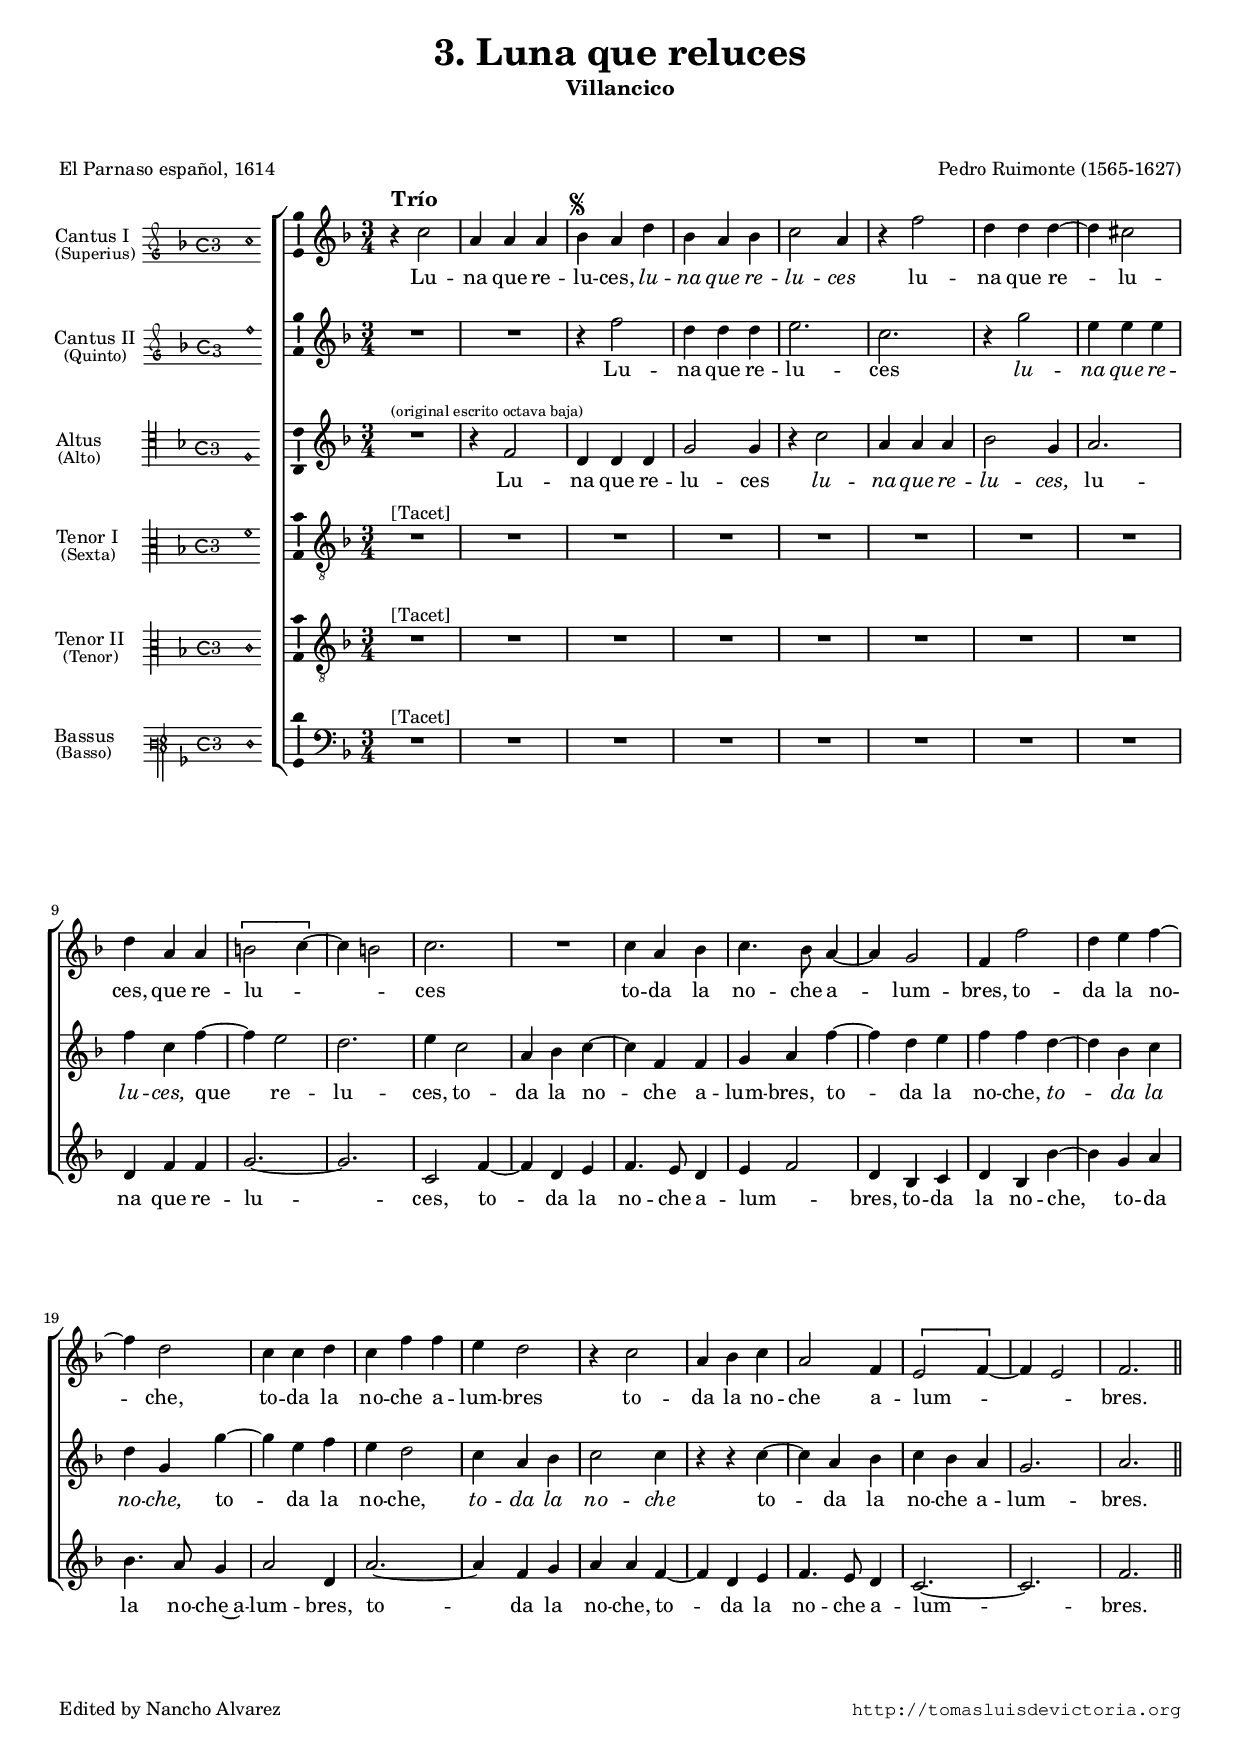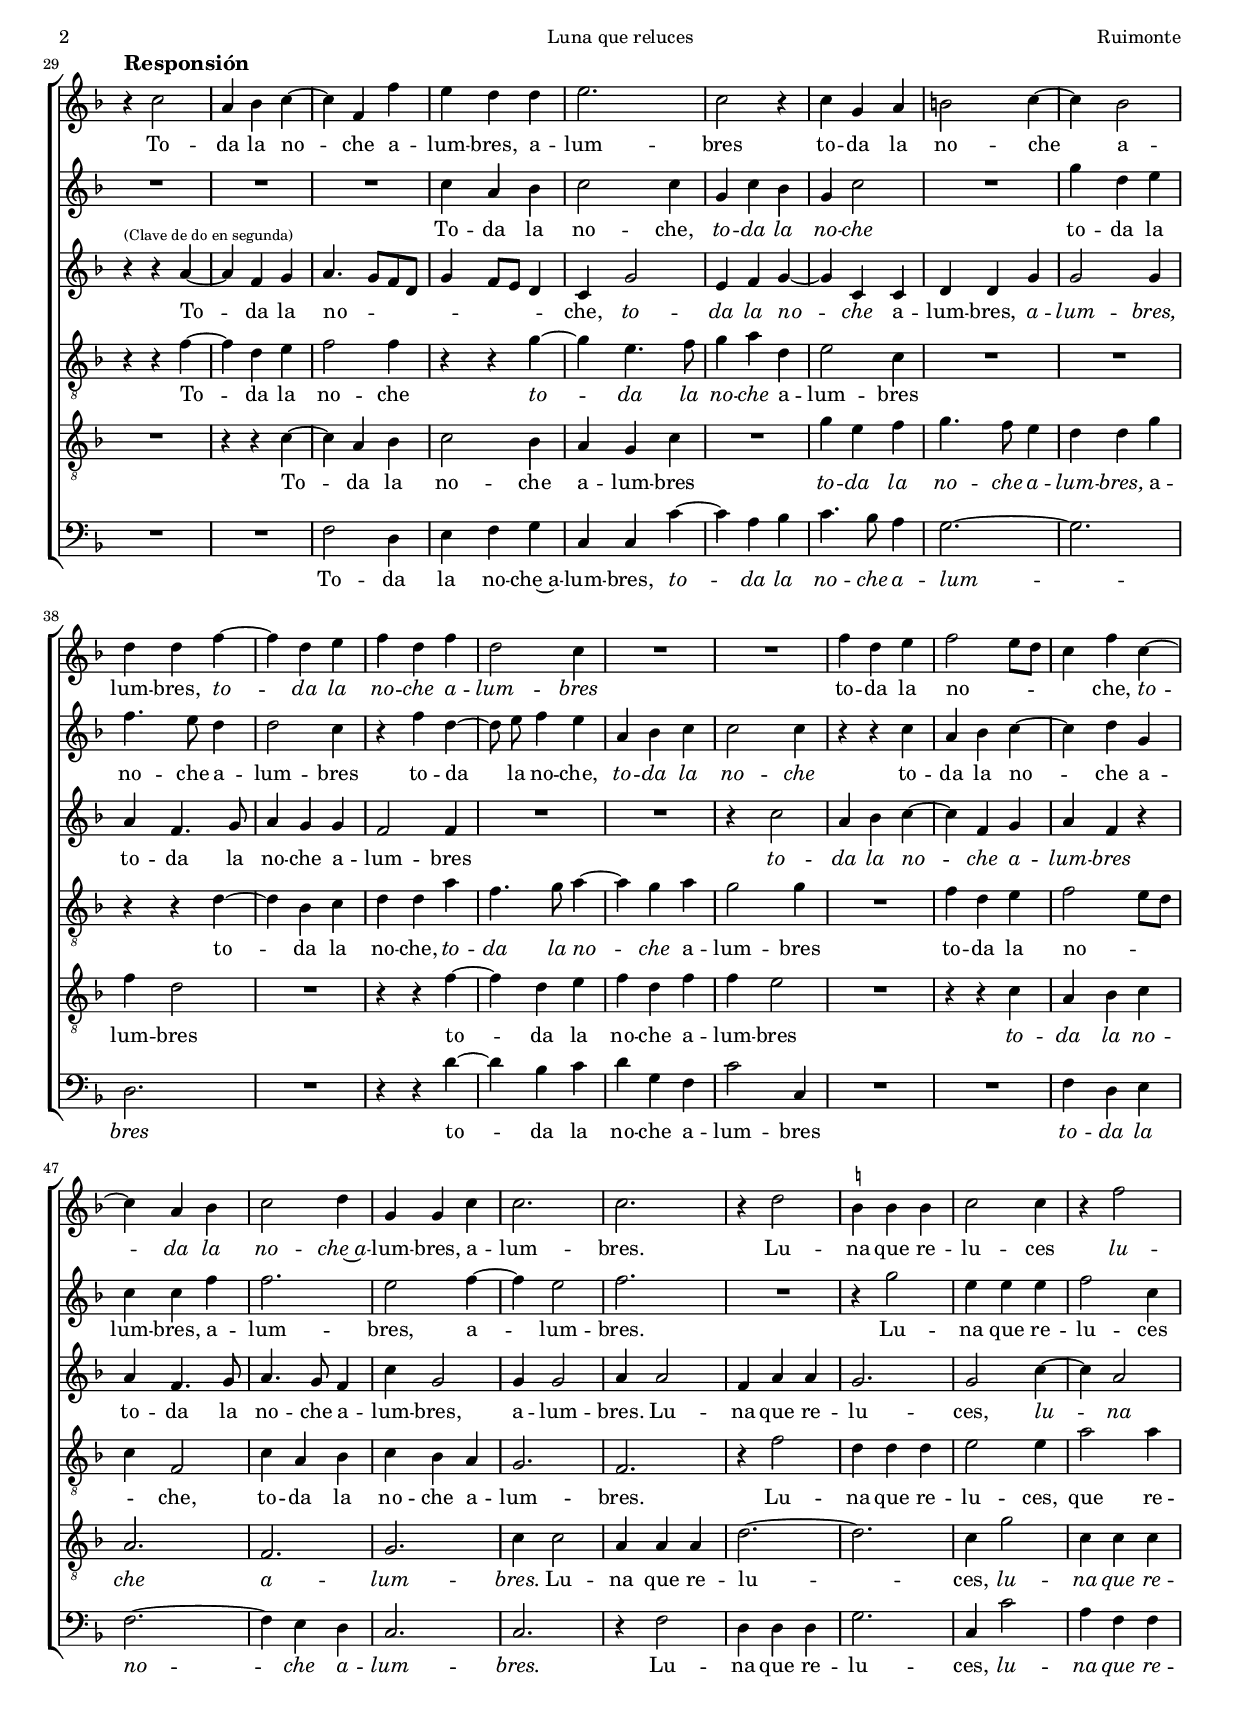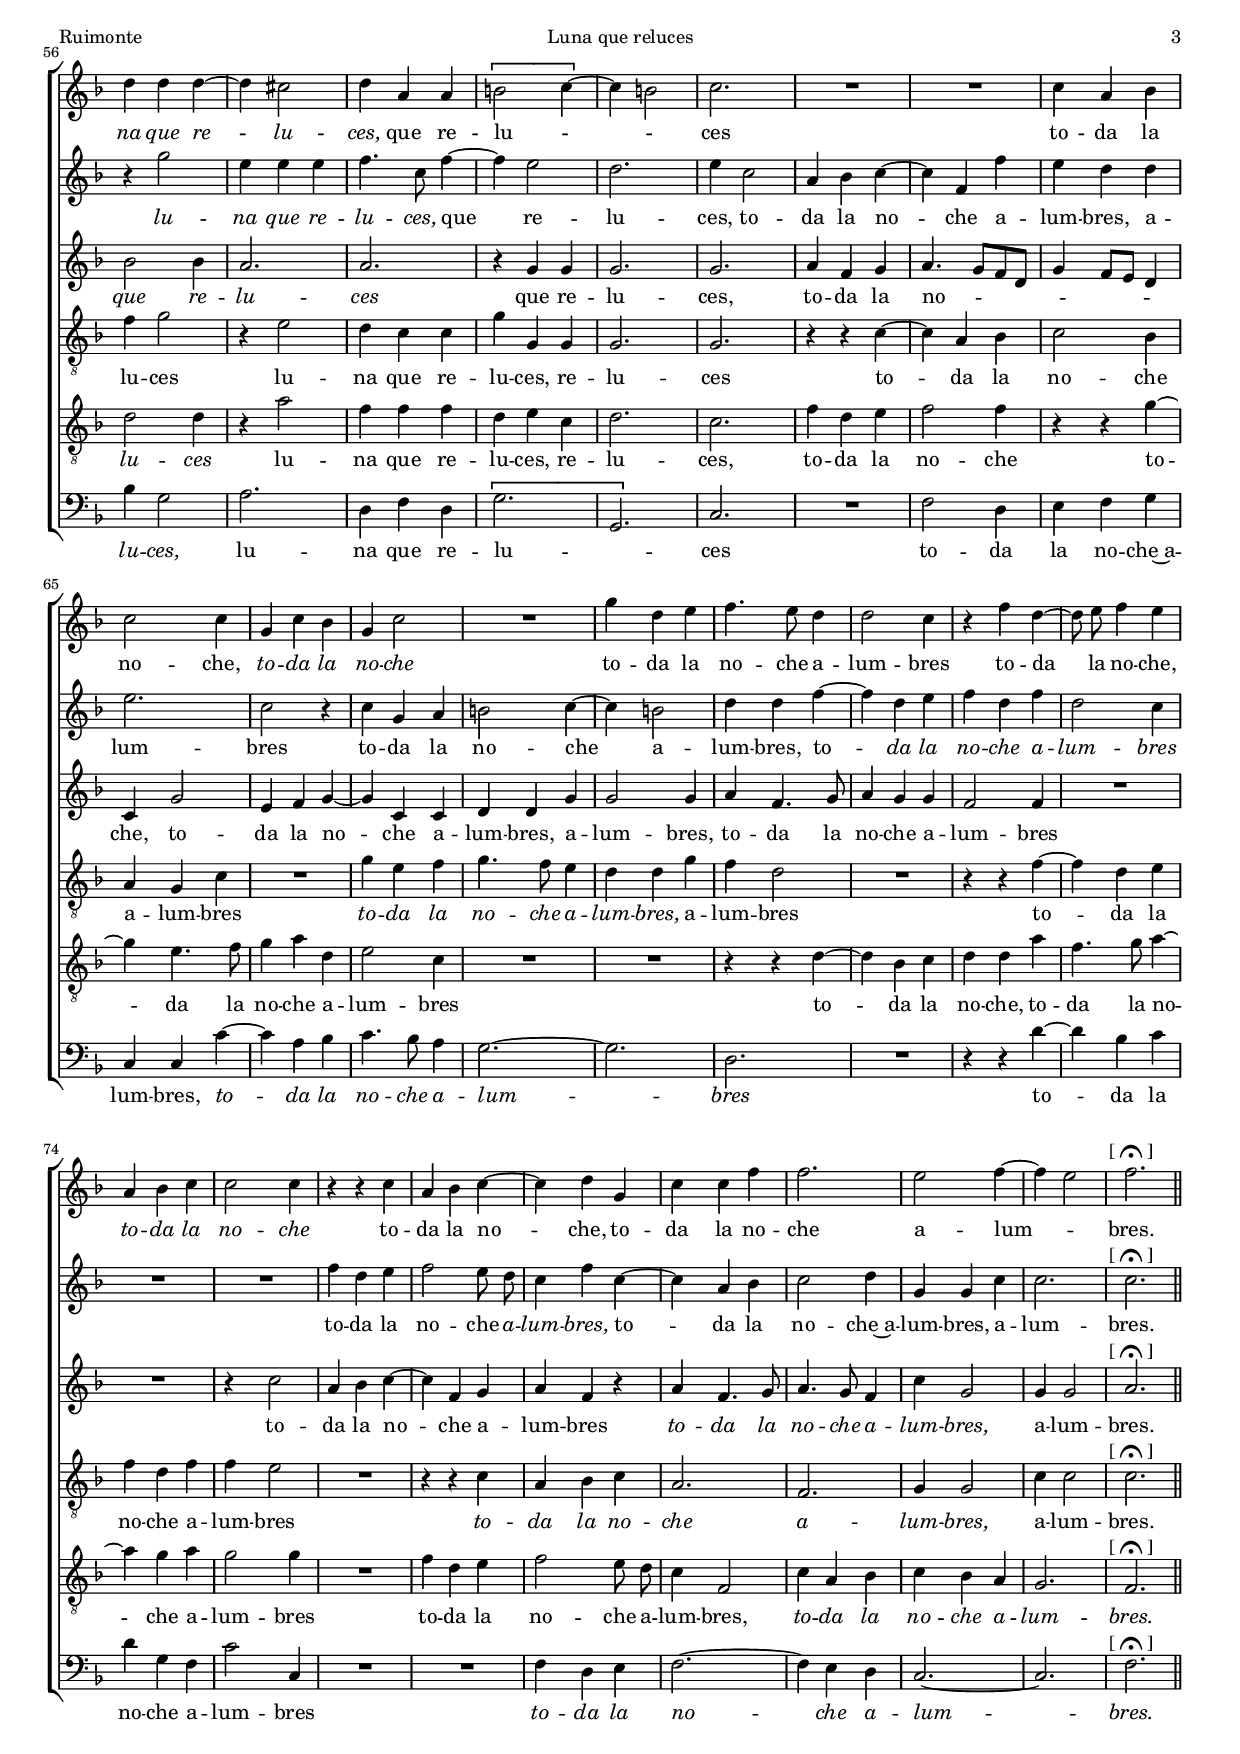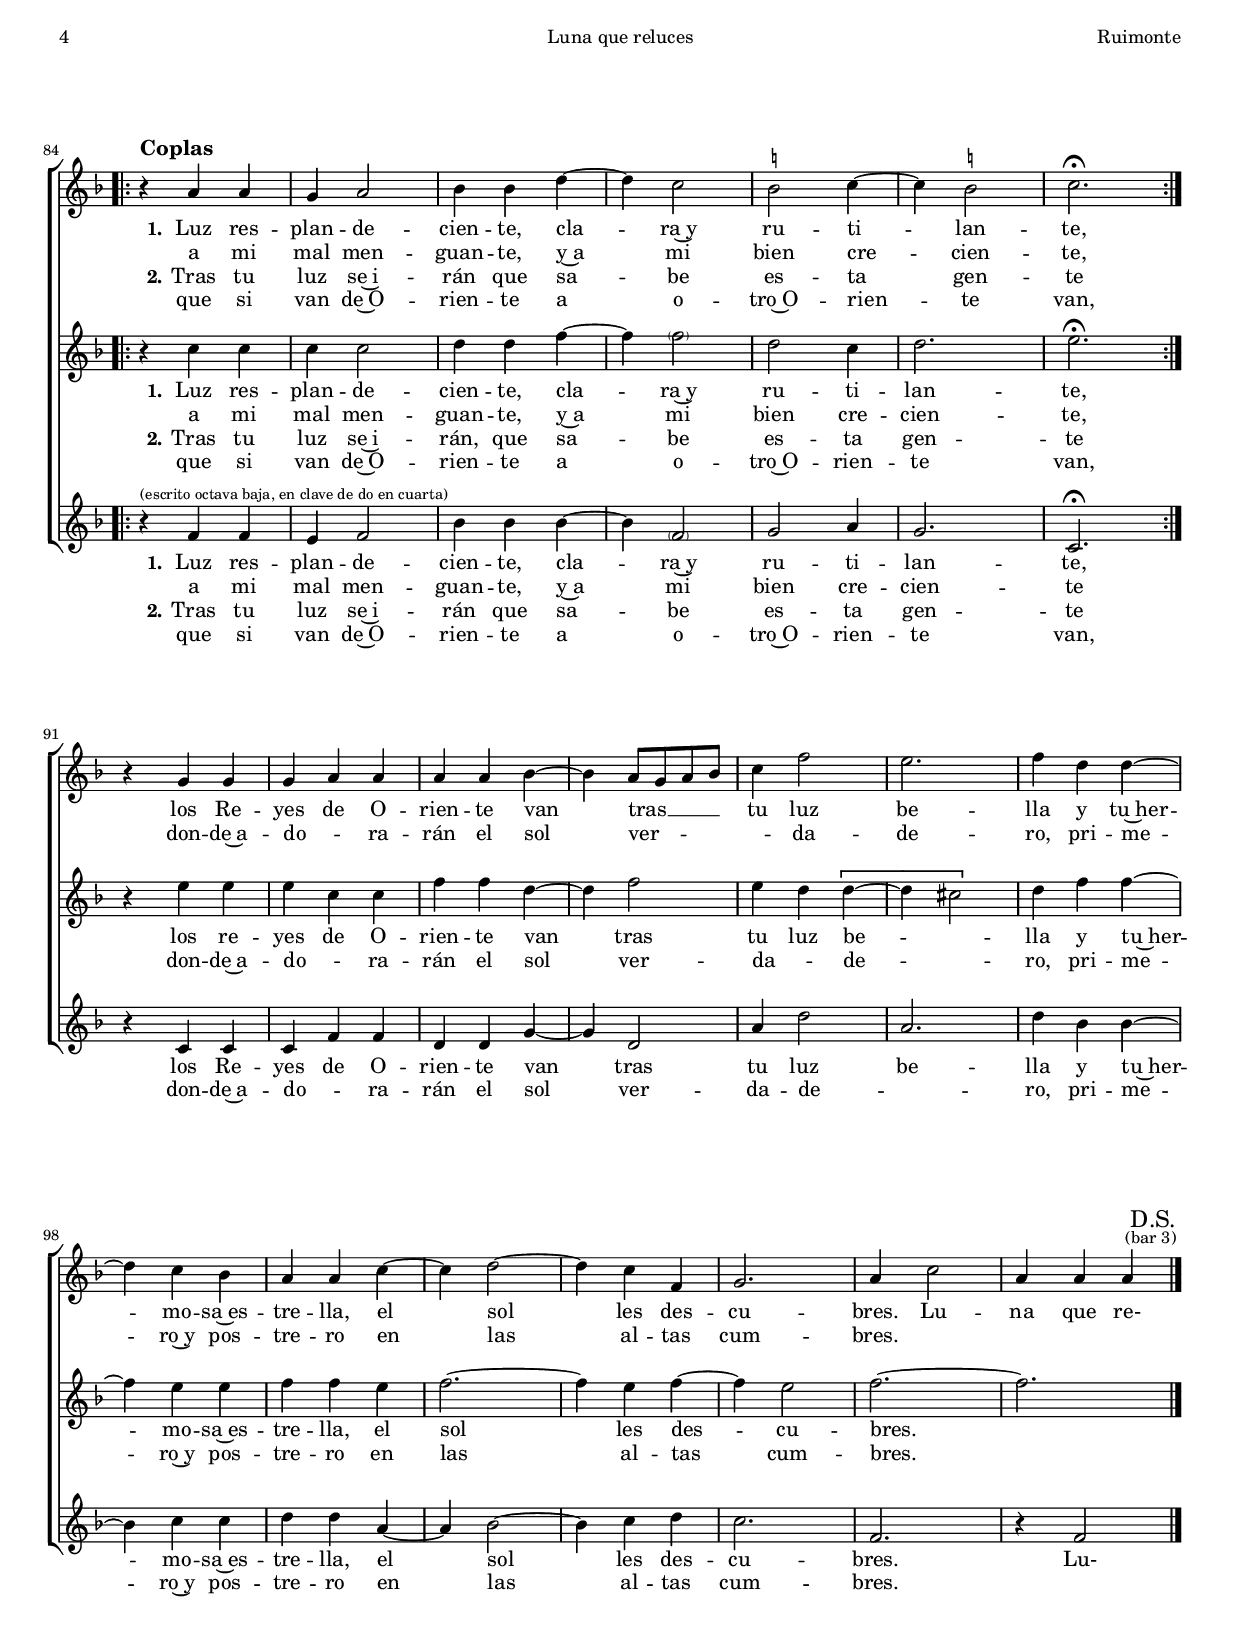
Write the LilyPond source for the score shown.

\version "2.22.0"

#(set-default-paper-size "a4")
#(set-global-staff-size 16.2)
#(ly:set-option 'point-and-click #f)
%mobile -s11.5 -i3.0

italicas=\override LyricText.font-shape = #'italic
rectas=\override LyricText.font-shape = #'upright
ss=\once \set suggestAccidentals = ##t
incipitwidth = 20
mtempo={\tempo 4 = 140}
mtempob={\tempo 4 = 70}
pfermata=\markup{\hspace #-2 "[" \musicglyph "scripts.ufermata" "]"}
mt=#(define-music-function (offset) (number?) ; move lyric text
      #{ \once \override LyricText.X-offset = -$offset #})

htitle="Luna que reluces"
hcomposer="Ruimonte"

\header {
        title=\markup{\fontsize #2 "3. Luna que reluces"}
	subtitle="Villancico"
	subsubtitle=\markup{\null \vspace #2 }
	composer="Pedro Ruimonte (1565-1627)"
        pdfauthor=\composer
	%opus="(-)"
	poet=\markup{"El Parnaso español, 1614"}
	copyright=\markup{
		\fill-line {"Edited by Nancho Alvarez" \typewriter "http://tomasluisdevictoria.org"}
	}
%	tagline=""
}

global={\key f \major \time 3/4
        \skip 1*3/4*28 \bar "||" \pageBreak
	\skip 1*3/4*55 \bar ".|:-||" \pageBreak
	\skip 1*3/4*7 \bar ":|." \break
	\skip 1*3/4*14 \bar "|."
}


cantus=\relative c''{
        \once \override TextScript.padding = #1.5
	s4*0^\markup{\larger \bold "Trío"}
	r4 c2
	a4 a a 
	s4*0^\markup{\smaller \musicglyph "scripts.segno"}
	bes4 a d
	bes a bes
	c2 a4
	r4 f'2
	d4 d d ~
	d cis2
	d4 a a
	\[b2 c4 ~ \]
	c b2
	c2.
	R1*3/4
	c4 a bes
	c4. bes8 a4 ~
	a4 g2
	f4 f'2
	d4 e f ~
	f d2
	c4 c d
	c f f
	e d2
	r4 c2
	a4 bes c
	a2 f4
	\[e2 f4 ~ \]
	f e2
	f2. % fermata
	\override TextScript.padding = #1.5
	s4*0^\markup{\larger \bold "Responsión"}
	r4 c'2
	a4 bes c ~
	c f, f'
	e d d
	e2.
	c2 r4
	c4 g a
	b2 c4 ~
	c bes2
	d4 d f ~
	f d e
	f d f
	d2 c4
	R1*3/4*2
	f4 d e
	f2 e8[ d]
	c4 f c ~
	c a bes
	c2 d4
	g,4 g c
	c2.
	c
	r4 d2
	\ss b4 b b
	c2 c4
	r4 f2
	d4 d d ~
	d cis2
	d4 a a
	\[b2 c4 ~ \]
	c4 b2
	c2.
	R1*3/4*2
	c4 a bes
	c2 c4
	g c bes
	g4 c2
	R1*3/4
	g'4 d e
	f4. e8 d4
	d2 c4
	r4 f d ~
	d8 \noBeam e f4 e
	a, bes c
	c2 c4
	r4 r c
	a bes c ~
	c d g,
	c c f
	f2.
	e2 f4 ~
	f e2
	f2.^\pfermata
	\override TextScript.padding = #1.5
	s4*0^\markup{\larger \bold "Coplas"}
	r4 a, a
	g a2
	bes4 bes d ~
	d c2
	\ss b2 c4 ~
	c \ss b2
	c2.^\fermata
	r4 g g
	g a a
	a a bes ~
	bes a8[ g a bes]
	c4 f2
	e2.
	f4 d d ~
	d c bes
	a a c ~
	c d2 ~
	d4 c f,
	g2.
	a4 c2
	a4 a a
	\override Score.RehearsalMark.self-alignment-X = #right
	\mark \markup{\right-column{"D.S." \fontsize #-3 "(bar 3)"}}	  
}

cantusdos=\relative c''{
	R1*3/4*2
	r4 f2
	d4 d d
	e2.
	c
	r4 g'2
	e4 e e
	f c f ~
	f e2
	d2.
	e4 c2
	a4 bes c ~
	c f, f
	g a f' ~
	f d e
	f f d ~
	d bes c
	d g, g' ~
	g e f
	e d2
	c4 a bes
	c2 c4
	r4 r c ~
	c a bes
	c bes a
	g2. 
	a2.
	R1*3/4*3
	c4 a bes
	c2 c4
	g c bes
	g c2
	R1*3/4
	g'4 d e
	f4. e8 d4
	d2 c4
	r4 f d ~
	d8 \noBeam e f4 e
	a, bes c
	c2 c4
	r4 r c
	a bes c ~
	c d g,
	c c f
	f2.
	e2 f4 ~
	f e2
	f2.
	R1*3/4
	r4 g2
	e4 e e
	f2 c4
	r4 g'2
	e4 e e
	f4. c8 f4 ~
	f e2
	d2.
	e4 c2
	a4 bes c ~
	c f, f'
	e d d
	e2.
	c2 r4
	c g a
	b2 c4 ~
	c b2
	d4 d f ~
	f d e
	f d f
	d2 c4
	R1*3/4*2
	f4 d e
	f2 e8 d
	c4 f c ~
	c a bes
	c2 d4
	g, g c
	c2.
	c^\pfermata
	r4 c4 c
	c4 c2
	d4 d f ~
	f \parenthesize f2 % f4 f 
	d2 c4
	d2. 
	e2.^\fermata
	r4 e e
	e c c
	f f d ~
	d f2
	e4 d \[d ~
	d cis2\]
	d4 f f ~
	f e e
	f f e
	f2. ~
	f4 e f ~
	f e2
	f2. ~
	f
}

altus=\relative c'{
	s4*0^\markup{\smaller \smaller "(original escrito octava baja)"}
	R1*3/4
	r4 f2
	d4 d d
	g2 g4
	r4 c2
	a4 a a
	bes2 g4
	a2.
	d,4 f f
	g2. ~
	g
	c,2 f4 ~
	f d e
	f4. e8 d4
	e4 f2
	d4 bes c
	d bes bes' ~
	bes g a
	bes4. a8 g4
	a2 d,4
	a'2. ~
	a4 f g
	a a f ~
	f d e
	f4. e8 d4
	c2. ~
	c
	f2.
	s4*0^\markup{\smaller \smaller "(Clave de do en segunda)"}
	r4 r a ~
	a f g
	a4. g8[ f d]
	g4 f8[ e] d4
	c4 g'2
	e4 f g ~
	g c, c
	d d g
	g2 g4
	a4 f4. g8
	a4 g g
	f2 f4
	R1*3/4*2
	r4 c'2
	a4 bes c ~
	c f, g
	a4 f r
	a f4. g8
	a4. g8 f4 
	c'4 g2
	g4 g2
	a4 a2
	f4 a a
	g2.
	g2 c4 ~
	c a2
	bes2 bes4
	a2.
	a2.
	r4 g g
	g2. 
	g2.
	a4 f g
	a4. g8[ f d]
	g4 f8[ e] d4
	c4 g'2
	e4 f g ~
	g c, c
	d4 d g
	g2 g4
	a f4. g8
	a4 g g
	f2 f4
	R1*3/4*2
	r4 c'2
	a4 bes c ~
	c f, g
	a f r
	a f4. g8
	a4. g8 f4
	c'4 g2
	g4 g2
	a2.^\pfermata
	s4*0^\markup{\smaller \smaller "(escrito octava baja, en clave de do en cuarta)"}
	r4 f4 f
	e f2
	bes4 bes bes ~
	bes \parenthesize f2 % f4 f
	g2 a4
	g2.
	c,^\fermata
	r4 c c
	c f f
	d d g ~
	g d2
	a'4 d2
	a2.
	d4 bes bes ~
	bes c c
	d d a ~
	a bes2 ~
	bes4 c d
	c2. 
	f,
	r4 f2
}

tenor=\relative c{
        s4*0^\markup{"[Tacet]"}
	R1*3/4*28
	r4 r f' ~
	f d e
	f2 f4
	r4 r g ~
	g e4. f8
	g4 a d,
	e2 c4
	R1*3/4*2
	r4 r d ~
	d bes c
	d d a'
	f4. g8 a4 ~
	a4 g a
	g2 g4
	R1*3/4
	f4 d e
	f2 e8[ d]
	c4 f,2
	c'4 a bes
	c bes a
	g2.
	f
	r4 f'2
	d4 d d
	e2 e4
	a2 a4
	f g2
	r4 e2
	d4 c c
	g' g, g
	g2. 
	g
	r4 r c ~
	c a bes
	c2 bes4
	a g c
	R1*3/4
	g'4 e f
	g4. f8 e4
	d4 d g
	f4 d2
	R1*3/4
	r4 r f ~
	f d e
	f d f
	f e2
	R1*3/4
	r4 r c
	a bes c
	a2.
	f
	g4 g2
	c4 c2
	c2.^\pfermata
	R1*3/4*21
}

tenordos=\relative c'{
	s4*0^\markup{"[Tacet]"}
	R1*3/4*28
	R1*3/4
	r4 r c ~
	c a bes
	c2 bes4
	a4 g c
	R1*3/4
	g'4 e f
	g4. f8 e4
	d d g
	f4 d2
	R1*3/4
	r4 r f ~
	f d e
	f d f
	f e2
	R1*3/4
	r4 r c
	a bes c
	a2.
	f
	g
	c4 c2
	a4 a a 
	d2. ~
	d
	c4 g'2
	c,4 c c
	d2 d4
	r4 a'2
	f4 f f
	d e c
	d2.
	c
	f4 d e
	f2 f4
	r4 r g ~
	g e4. f8 g4 a d,
	e2 c4
	R1*3/4*2
	r4 r d ~
	d bes c
	d d a'
	f4. g8 a4 ~
	a g a
	g2 g4
	R1*3/4
	f4 d e
	f2 e8 d
	c4 f,2
	c'4 a bes
	c bes a
	g2.
	f^\pfermata
	R1*3/4*21
}

bassus=\relative c{
	s4*0^\markup{"[Tacet]"}
	R1*3/4*28
	R1*3/4*2
	f2 d4
	e f g
	c,4 c c' ~
	c a bes
	c4. bes8 a4
	g2. ~
	g
	d2.
	R1*3/4
	r4 r d' ~
	d bes c
	d g, f
	c'2 c,4
	R1*3/4*2
	f4 d e
	f2. ~
	f4 e d
	c2. 
	c
	r4 f2
	d4 d d
	g2.
	c,4 c'2
	a4 f f
	bes4 g2
	a2.
	d,4 f d
	\[g2.
	g,\]
	c2. 
	R1*3/4
	f2 d4
	e f g
	c, c c' ~
	c a bes
	c4. bes8 a4
	g2. ~
	g
	d
	R1*3/4
	r4 r d' ~
	d bes c
	d g, f
	c'2 c,4
	R1*3/4*2
	f4 d e
	f2. ~
	f4 e d
	c2. ~
	c
	f2.^\pfermata
	R1*3/4*21

}

textocantus=\lyricmode{
Lu -- na que re -- lu -- ces,
\italicas
lu -- na que re -- lu -- ces
\rectas
lu -- na que re -- lu -- ces,
que re -- lu -- _ _ ces
to -- da la no -- che a -- lum -- bres,
to -- da la no -- che,
to -- da la no -- che a -- lum -- bres
to -- da la no -- che a -- lum -- _ _ bres.
To -- da la no -- che a -- lum -- bres,
a -- lum -- bres
to -- da la no -- che a -- lum -- bres,
\italicas
to -- da la no -- che a -- lum -- bres
\rectas
to -- da la no -- _ _ che,
\italicas
to -- da la no -- che~a -- \rectas lum -- bres,
a -- lum -- bres.
Lu -- na que re -- lu -- ces
\italicas
lu -- na que re -- lu -- ces,
\rectas
que re -- lu -- _ _ ces
to -- da la no -- che,
\italicas
to -- da la no -- che
\rectas
to -- da la no -- che a -- lum -- bres
to -- da la no -- che,
\italicas
to -- da la no -- che
\rectas
to -- da la no -- che,
to -- da la no -- che
a -- lum -- _ bres.
\set stanza = "1."
Luz res -- plan -- de -- cien -- te,
cla -- ra~y ru -- ti -- lan -- te,
los Re -- yes de O -- rien -- te van
tras __ tu luz
be -- lla y \mt #1.5 tu~her -- mo -- sa~es -- tre -- lla,
el sol les des -- cu -- bres.
Lu -- na que re-
}
textocantusb=\lyricmode{
_ _ _ _ _ _ _ _ _ _ _ _ _ _ _ _ 
_ _ _ _ _ _ _ _ _ _ _ _ _ _ _ _ 
_ _ _ _ _ _ _ _ _ _ _ _ _ _ _ _ 
_ _ _ _ _ _ _ _ _ _ _ _ _ _ _ _ 
_ _ _ _ _ _ _ _ _ _ _ _ _ _ _ _ 
_ _ _ _ _ _ _ _ _ _ _ _ _ _ _ _ 
_ _ _ _ _ _ _ _ _ _ _ _ _ _ _ _ 
_ _ _ _ _ _ _ _ _ _ _ _ _ _ _ _ 
_ _ _ _ _ _ _ _ _ _ _ _ _ _ _ _ 
_ _ _ _ _ _ _ _ _ _ _ _ _ _ _ 
a mi mal men -- guan -- te,
y~a mi bien cre -- cien -- te,
}
textocantusc=\lyricmode{
_ _ _ _ _ _ _ _ _ _ _ _ _ _ _ _ 
_ _ _ _ _ _ _ _ _ _ _ _ _ _ _ _ 
_ _ _ _ _ _ _ _ _ _ _ _ _ _ _ _ 
_ _ _ _ _ _ _ _ _ _ _ _ _ _ _ _ 
_ _ _ _ _ _ _ _ _ _ _ _ _ _ _ _ 
_ _ _ _ _ _ _ _ _ _ _ _ _ _ _ _ 
_ _ _ _ _ _ _ _ _ _ _ _ _ _ _ _ 
_ _ _ _ _ _ _ _ _ _ _ _ _ _ _ _ 
_ _ _ _ _ _ _ _ _ _ _ _ _ _ _ _ 
_ _ _ _ _ _ _ _ _ _ _ _ _ _ _ 
\set stanza = "2."
Tras tu luz se~i -- rán
que sa -- be es -- ta gen -- te
don -- de~a -- do -- _ ra -- rán el sol ver -- _ da -- de -- ro,
pri -- me -- ro~y pos -- tre -- ro
en las al -- tas cum -- bres.

}
textocantusd=\lyricmode{
_ _ _ _ _ _ _ _ _ _ _ _ _ _ _ _ 
_ _ _ _ _ _ _ _ _ _ _ _ _ _ _ _ 
_ _ _ _ _ _ _ _ _ _ _ _ _ _ _ _ 
_ _ _ _ _ _ _ _ _ _ _ _ _ _ _ _ 
_ _ _ _ _ _ _ _ _ _ _ _ _ _ _ _ 
_ _ _ _ _ _ _ _ _ _ _ _ _ _ _ _ 
_ _ _ _ _ _ _ _ _ _ _ _ _ _ _ _ 
_ _ _ _ _ _ _ _ _ _ _ _ _ _ _ _ 
_ _ _ _ _ _ _ _ _ _ _ _ _ _ _ _ 
_ _ _ _ _ _ _ _ _ _ _ _ _ _ _ 
que si van de~O -- rien -- te a o -- tro~O -- rien -- te van,

}

textocantusdos=\lyricmode{
Lu -- na que re -- lu -- ces
\italicas
lu -- na que re -- lu -- ces,
\rectas
que re -- lu -- ces,
to -- da la no -- che a -- lum -- bres,
to -- da la no -- che,
\italicas
to -- da la no -- che,
\rectas
to -- da la no -- che,
\italicas
to -- da la no -- che
\rectas
to -- da la no -- che a -- lum -- bres.
To -- da la no -- che,
\italicas
to -- da la no -- che
\rectas
to -- da la no -- che a -- lum -- bres
to -- da la no -- che,
\italicas
to -- da la no -- che
\rectas
to -- da la no -- che a -- lum -- bres,
a -- lum -- bres,
a -- lum -- bres.
Lu -- na que re -- lu -- ces
\italicas
lu -- na que re -- lu -- ces,
\rectas
que re -- lu -- ces,
to -- da la no -- che a -- lum -- bres,
a -- lum -- bres
to -- da la no -- che a -- lum -- bres,
to -- \italicas da la no -- che a -- lum -- bres \rectas
to -- da la no -- che 
\italicas a -- lum -- bres, \rectas
to -- da la no -- che~a -- lum -- bres,
a -- lum -- bres.
\set stanza = "1."
Luz res -- plan -- de -- cien -- te,
cla -- ra~y ru -- ti -- lan -- te,
los re -- yes de O -- rien -- te
van tras tu luz be -- _ lla
y tu~her -- mo -- sa~es -- tre -- lla,
el sol les des -- cu -- bres.
}
textocantusdosb=\lyricmode{
_ _ _ _ _ _ _ _ _ _ _ _ _ _ _ _ 
_ _ _ _ _ _ _ _ _ _ _ _ _ _ _ _ 
_ _ _ _ _ _ _ _ _ _ _ _ _ _ _ _ 
_ _ _ _ _ _ _ _ _ _ _ _ _ _ _ _ 
_ _ _ _ _ _ _ _ _ _ _ _ _ _ _ _ 
_ _ _ _ _ _ _ _ _ _ _ _ _ _ _ _ 
_ _ _ _ _ _ _ _ _ _ _ _ _ _ _ _ 
_ _ _ _ _ _ _ _ _ _ _ _ _ _ _ _ 
_ _ _ _ _ _ _ _ _ _ _ _ _ _ _ _ 
_ _ _ _ _ _ _ _ _ _ _ 
a mi mal men -- guan -- te,
y~a mi bien cre -- cien -- te,

}
textocantusdosc=\lyricmode{
_ _ _ _ _ _ _ _ _ _ _ _ _ _ _ _ 
_ _ _ _ _ _ _ _ _ _ _ _ _ _ _ _ 
_ _ _ _ _ _ _ _ _ _ _ _ _ _ _ _ 
_ _ _ _ _ _ _ _ _ _ _ _ _ _ _ _ 
_ _ _ _ _ _ _ _ _ _ _ _ _ _ _ _ 
_ _ _ _ _ _ _ _ _ _ _ _ _ _ _ _ 
_ _ _ _ _ _ _ _ _ _ _ _ _ _ _ _ 
_ _ _ _ _ _ _ _ _ _ _ _ _ _ _ _ 
_ _ _ _ _ _ _ _ _ _ _ _ _ _ _ _ 
_ _ _ _ _ _ _ _ _ _ _ 
\set stanza = "2."
Tras tu luz se~i -- rán,
que sa -- be es -- ta gen -- te
don -- de~a -- do -- _ ra -- rán
el sol ver -- da -- _ de -- _ ro,
pri -- me -- ro~y pos -- tre -- ro
en las al -- tas cum -- bres.
}
textocantusdosd=\lyricmode{
_ _ _ _ _ _ _ _ _ _ _ _ _ _ _ _ 
_ _ _ _ _ _ _ _ _ _ _ _ _ _ _ _ 
_ _ _ _ _ _ _ _ _ _ _ _ _ _ _ _ 
_ _ _ _ _ _ _ _ _ _ _ _ _ _ _ _ 
_ _ _ _ _ _ _ _ _ _ _ _ _ _ _ _ 
_ _ _ _ _ _ _ _ _ _ _ _ _ _ _ _ 
_ _ _ _ _ _ _ _ _ _ _ _ _ _ _ _ 
_ _ _ _ _ _ _ _ _ _ _ _ _ _ _ _ 
_ _ _ _ _ _ _ _ _ _ _ _ _ _ _ _ 
_ _ _ _ _ _ _ _ _ _ _ 
que si van de~O -- rien -- te a o -- tro~O -- rien -- te van,

}

textoaltus=\lyricmode{
Lu -- na que re -- lu -- ces
\italicas
lu -- na que re -- lu -- ces,
\rectas
lu -- na que re -- lu -- ces,
to -- da la no -- che a -- lum -- _ bres,
to -- da la no -- che,
to -- da la no -- che~a -- lum -- bres,
to -- da la no -- che,
to -- da la no -- che a -- lum -- bres.
To -- da la no -- _ _ _ _ che,
\italicas to -- da la no -- che \rectas
a -- lum -- bres,
\italicas
a -- lum -- bres,
\rectas
to -- da la no -- che a -- lum -- bres
\italicas
to -- da la no -- che a -- lum -- bres
\rectas
to -- da la no -- che a -- lum -- bres,
a -- lum -- bres.
Lu -- na que re -- lu -- ces,
\italicas
lu -- na que re -- lu -- ces
\rectas
que re -- lu -- ces,
to -- da la no -- _ _ _ _ che,
to -- da la no -- che a -- lum -- bres,
a -- lum -- bres,
to -- da la no -- che a -- lum -- bres
to -- da la no -- che a -- lum -- bres
\italicas
to -- da la no -- che a -- lum -- bres,
\rectas
a -- lum -- bres.
\set stanza = "1."
Luz res -- plan -- de -- cien -- te,
cla -- ra~y ru -- ti -- lan -- te,
los Re -- yes de O -- rien -- te van tras tu luz be -- lla
y tu~her -- mo -- sa~es -- tre -- lla,
el sol les des -- cu -- bres.
Lu-
}
textoaltusb=\lyricmode{
_ _ _ _ _ _ _ _ _ _ _ _ _ _ _ _ 
_ _ _ _ _ _ _ _ _ _ _ _ _ _ _ _ 
_ _ _ _ _ _ _ _ _ _ _ _ _ _ _ _ 
_ _ _ _ _ _ _ _ _ _ _ _ _ _ _ _ 
_ _ _ _ _ _ _ _ _ _ _ _ _ _ _ _ 
_ _ _ _ _ _ _ _ _ _ _ _ _ _ _ _ 
_ _ _ _ _ _ _ _ _ _ _ _ _ _ _ _ 
_ _ _ _ _ _ _ _ _ _ _ _ _ _ _ _ 
_ _ _ _ _ _ _ _ _ _ _ _ _ _ _ _ 
_ _ _ _ _ _ _ _ _ _ _ _ _ _ _ _ _ _ 
a mi mal men -- guan -- te,
y~a mi bien cre -- cien -- te

}
textoaltusc=\lyricmode{
_ _ _ _ _ _ _ _ _ _ _ _ _ _ _ _ 
_ _ _ _ _ _ _ _ _ _ _ _ _ _ _ _ 
_ _ _ _ _ _ _ _ _ _ _ _ _ _ _ _ 
_ _ _ _ _ _ _ _ _ _ _ _ _ _ _ _ 
_ _ _ _ _ _ _ _ _ _ _ _ _ _ _ _ 
_ _ _ _ _ _ _ _ _ _ _ _ _ _ _ _ 
_ _ _ _ _ _ _ _ _ _ _ _ _ _ _ _ 
_ _ _ _ _ _ _ _ _ _ _ _ _ _ _ _ 
_ _ _ _ _ _ _ _ _ _ _ _ _ _ _ _ 
_ _ _ _ _ _ _ _ _ _ _ _ _ _ _ _ _ _ 
\set stanza = "2."
Tras tu luz se~i -- rán que sa -- be es -- ta gen -- te
don -- de~a -- do -- _ ra -- rán
el sol ver -- da -- de -- _ ro,
pri -- me -- ro~y pos -- tre -- ro en las al -- tas cum -- bres.
}
textoaltusd=\lyricmode{
_ _ _ _ _ _ _ _ _ _ _ _ _ _ _ _ 
_ _ _ _ _ _ _ _ _ _ _ _ _ _ _ _ 
_ _ _ _ _ _ _ _ _ _ _ _ _ _ _ _ 
_ _ _ _ _ _ _ _ _ _ _ _ _ _ _ _ 
_ _ _ _ _ _ _ _ _ _ _ _ _ _ _ _ 
_ _ _ _ _ _ _ _ _ _ _ _ _ _ _ _ 
_ _ _ _ _ _ _ _ _ _ _ _ _ _ _ _ 
_ _ _ _ _ _ _ _ _ _ _ _ _ _ _ _ 
_ _ _ _ _ _ _ _ _ _ _ _ _ _ _ _ 
_ _ _ _ _ _ _ _ _ _ _ _ _ _ _ _ _ _ 
que si van de~O -- rien -- te a o -- tro~O -- rien -- te van,
}

textotenor=\lyricmode{
To -- da la no -- che
\italicas
to -- da la no -- che 
\rectas
a -- lum -- bres
to -- da la no -- che,
\italicas
to -- da la no -- che
\rectas
a -- lum -- bres
to -- da la no -- _ _ che,
to -- da la no -- che a -- lum -- bres.
Lu -- na que re -- lu -- ces,
que re -- lu -- ces
lu -- na que re -- lu -- ces,
re -- lu -- ces
to -- da la no -- che a -- lum -- bres
\italicas
to -- da la no -- che a -- lum -- bres,
\rectas
a -- lum -- bres
to -- da la no -- che a -- lum -- bres
\italicas
to -- da la no -- che
a -- lum -- bres,
\rectas
a -- lum -- bres.
}

textotenordos=\lyricmode{
To -- da la no -- che a -- lum -- bres
\italicas
to -- da la no -- che a -- lum -- bres,
\rectas
a -- lum -- bres
to -- da la no -- che a -- lum -- bres
\italicas
to -- da la no -- che a -- lum -- bres.
\rectas
Lu -- na que re -- lu -- ces,
\italicas
lu -- na que re -- lu -- ces
\rectas
lu -- na que re -- lu -- ces,
re -- lu -- ces,
to -- da la no -- che
to -- da la no -- che a -- lum -- bres
to -- da la no -- che,
to -- da la no -- che a -- lum -- bres
to -- da la no -- che a -- lum -- bres,
\italicas
to -- da la no -- che a -- lum -- bres.
}

textobassus=\lyricmode{
To -- da la no -- che~a -- lum -- bres,
\italicas
to -- da la no -- che a -- lum -- bres
\rectas
to -- da la no -- che a -- lum -- bres
\italicas
to -- da la no -- che a -- lum -- bres.
\rectas
Lu -- na que re -- lu -- ces,
\italicas
lu -- na que re -- lu -- ces,
\rectas
lu -- na que re -- lu -- _ ces
to -- da la no -- che~a -- lum -- bres,
\italicas
to -- da la no -- che a -- lum -- bres
\rectas
to -- da la no -- che a -- lum -- bres
\italicas
to -- da la no -- che a -- lum -- bres.
}


incipitcantus=\markup{
	\score{
		{ 
		\set Staff.instrumentName=\markup{\center-column{\raise #-1 "Cantus I  " \smaller "(Superius) "}}
		\override NoteHead.style = #'neomensural
		\override Staff.TimeSignature.style = #'neomensural
		\cadenzaOn 
		\clef "petrucci-g"
		\key f \major
		\time 4/4
                \once \override TextScript.extra-offset = #'(-2 . -3.25)
                s1^"3"
                c''1
		} 

	\layout { line-width=\incipitwidth indent = 0 }
	}
}

incipitcantusdos=\markup{
	\score{
		{ 
		\set Staff.instrumentName=\markup{\center-column{\raise #-1 "Cantus II " \smaller "(Quinto) "}}
		\override NoteHead.style = #'neomensural
		\override Staff.TimeSignature.style = #'neomensural
		\cadenzaOn 
		\clef "petrucci-g"
		\key f \major
		\time 4/4
                \once \override TextScript.extra-offset = #'(-2 . -3.75)
                s1^"3"
                f''1
		} 

	\layout { line-width=\incipitwidth indent = 0 }
	}
}

incipitaltus=\markup{
	\score{
		{ 
		\set Staff.instrumentName=\markup{\center-column{\raise #-1 "Altus       " \smaller "(Alto)        "}}
		\override NoteHead.style = #'neomensural 
		\override Staff.TimeSignature.style = #'neomensural
		\cadenzaOn 
		\clef "petrucci-c4"
		\key f \major
		\time 4/4
		\once \override TextScript.extra-offset = #'(-2 . -3.3)
                s1^"3"
                f1
		} 
	\layout { line-width=\incipitwidth indent = 0 }
	}
}


incipittenor=\markup{
	\score{
		{ 
		\set Staff.instrumentName=\markup{\center-column{\raise #-1 "Tenor I    " \smaller "(Sexta)    "}}
		\override NoteHead.style = #'neomensural 
		\override Staff.TimeSignature.style = #'neomensural
		\cadenzaOn 
		\clef "petrucci-c3"
		\key f \major
		\time 4/4
		\once \override TextScript.extra-offset = #'(-2 . -3.25)
                s1^"3"
                f'1
		} 
	\layout { line-width=\incipitwidth indent=0 }
	}
}

incipittenordos=\markup{
	\score{
		{ 
		\set Staff.instrumentName=\markup{\center-column{\raise #-1 "Tenor II   " \smaller "(Tenor)   "}}
		\override NoteHead.style = #'neomensural 
		\override Staff.TimeSignature.style = #'neomensural
		\cadenzaOn 
		\clef "petrucci-c3"
		\key f \major
		\time 4/4
		\once \override TextScript.extra-offset = #'(-2 . -3.25)
                s1^"3"
                c'1
		} 
	\layout { line-width=\incipitwidth indent=0 }
	}
}


incipitbassus=\markup{
	\score{
		{ 
		\set Staff.instrumentName=\markup{\center-column{\raise #-1 "Bassus     " \smaller "(Basso)      "}}
		\override NoteHead.style = #'neomensural
		\override Staff.TimeSignature.style = #'neomensural
		\cadenzaOn 
		\clef "petrucci-f3"
		\key f \major
		\time 4/4
                \once \override TextScript.extra-offset = #'(-2 . -3.25)
                s1^"3"
                f1
		} 
	\layout { line-width=\incipitwidth indent = 0 }
	}
}

%\layout {
%       \context {\Voice
%               \remove Ligature_bracket_engraver
%               \consists Mensural_ligature_engraver
%       }
%       line-width=\incipitwidth
%       indent = 0
%}

\score {\transpose c' c'{
\new ChoirStaff<<

	\new Staff <<\global
	\new Voice="v1" {
		\set Staff.instrumentName=\incipitcantus
		\clef "treble"
		\cantus }
	\new Lyrics \lyricsto "v1" {\textocantus }
	\new Lyrics \lyricsto "v1" {\textocantusb }
	\new Lyrics \lyricsto "v1" {\textocantusc }
	\new Lyrics \lyricsto "v1" {\textocantusd }
	>>

        \new Staff <<\global
	\new Voice="v5" {
		\set Staff.instrumentName=\incipitcantusdos
		\clef "treble"
		\cantusdos }
	\new Lyrics \lyricsto "v5" {\textocantusdos }
	\new Lyrics \lyricsto "v5" {\textocantusdosb }
	\new Lyrics \lyricsto "v5" {\textocantusdosc }
	\new Lyrics \lyricsto "v5" {\textocantusdosd }
	>>

	\new Staff <<\global
	\new Voice="v2" {
		\set Staff.instrumentName=\incipitaltus
		\clef "treble"
		\altus }
	\new Lyrics \lyricsto "v2" {\textoaltus }
	\new Lyrics \lyricsto "v2" {\textoaltusb }
	\new Lyrics \lyricsto "v2" {\textoaltusc }
	\new Lyrics \lyricsto "v2" {\textoaltusd }
	>>
	
	\new Staff <<\global
	\new Voice="v3" {
		\set Staff.instrumentName=\incipittenor
		\clef "G_8"
		\tenor }
	\new Lyrics \lyricsto "v3" {\textotenor }
	>>

	\new Staff <<\global
	\new Voice="v6" {
		\set Staff.instrumentName=\incipittenordos
		\clef "G_8"
		\tenordos }
	\new Lyrics \lyricsto "v6" {\textotenordos }
	>>

	\new Staff <<\global
	\new Voice="v4" {
		\set Staff.instrumentName=\incipitbassus
		\clef "bass"
		\bassus }
	\new Lyrics \lyricsto "v4" {\textobassus }
	>>
	
>>

	} % transpose

\layout{ 
	\context {\Lyrics 
		\override VerticalAxisGroup.staff-affinity = #UP
		\override VerticalAxisGroup.nonstaff-relatedstaff-spacing =
			#'((basic-distance . 0) (minimum-distance . 0) (padding . .4))
		\override LyricText.font-size = #1.2
		\override LyricHyphen.minimum-distance = #0.5
	}
	\context {\Score 
		tempoHideNote = ##t
		\override BarNumber.padding = #2 
	}
	\context {\Voice 
		%melismaBusyProperties = #'()
		autoBeaming = ##f
	}
	\context {\Staff 
                \RemoveEmptyStaves
                %\override VerticalAxisGroup.remove-first = ##t
		\override VerticalAxisGroup.staff-staff-spacing =
			#'((basic-distance . 11) (minimum-distance . 0) (padding . 1))
		\consists Ambitus_engraver 
		\override LigatureBracket.padding = #1
	}
}

%\midi { \mtempo }

}


\paper{
	evenHeaderMarkup=\markup  \fill-line { \fromproperty #'page:page-number-string \htitle \hcomposer }
	oddHeaderMarkup= \markup  \fill-line { \on-the-fly #not-first-page \hcomposer \on-the-fly #not-first-page \htitle \on-the-fly #not-first-page \fromproperty #'page:page-number-string }
	%system-count=20
	%page-count = 8
	systems-per-page = 3
	ragged-last-bottom = ##f
	indent=3.8\cm
	system-system-spacing =
	#'((basic-distance . 22) (minimum-distance . 0) (padding . 5))
	top-system-spacing = % header
	#'((basic-distance . 14) (minimum-distance . 0) (padding . 0))
	last-bottom-spacing = % footer
	#'((basic-distance . 17) (minimum-distance . 0) (padding . 0))
	markup-system-spacing.padding = #1.5
}
